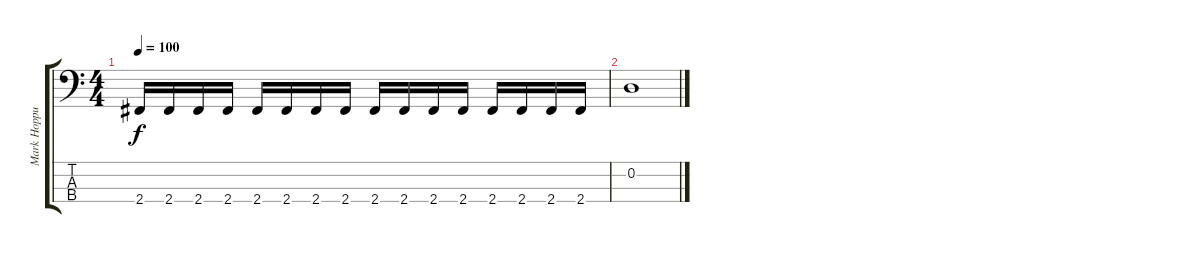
\track ("Mark Hoppus Bass" "Mark Hoppu") {instrument electricbasspick}
\staff {score tabs}
\tuning (G2 D2 A1 E1) {hide}
\ts (4 4)
\tempo 100
\clef f4
\ks c
2.4.16{dy f} 2.4.16 2.4.16 2.4.16 2.4.16 2.4.16 2.4.16 2.4.16 2.4.16 2.4.16 2.4.16 2.4.16 2.4.16 2.4.16 2.4.16 2.4.16 |
0.2.1
